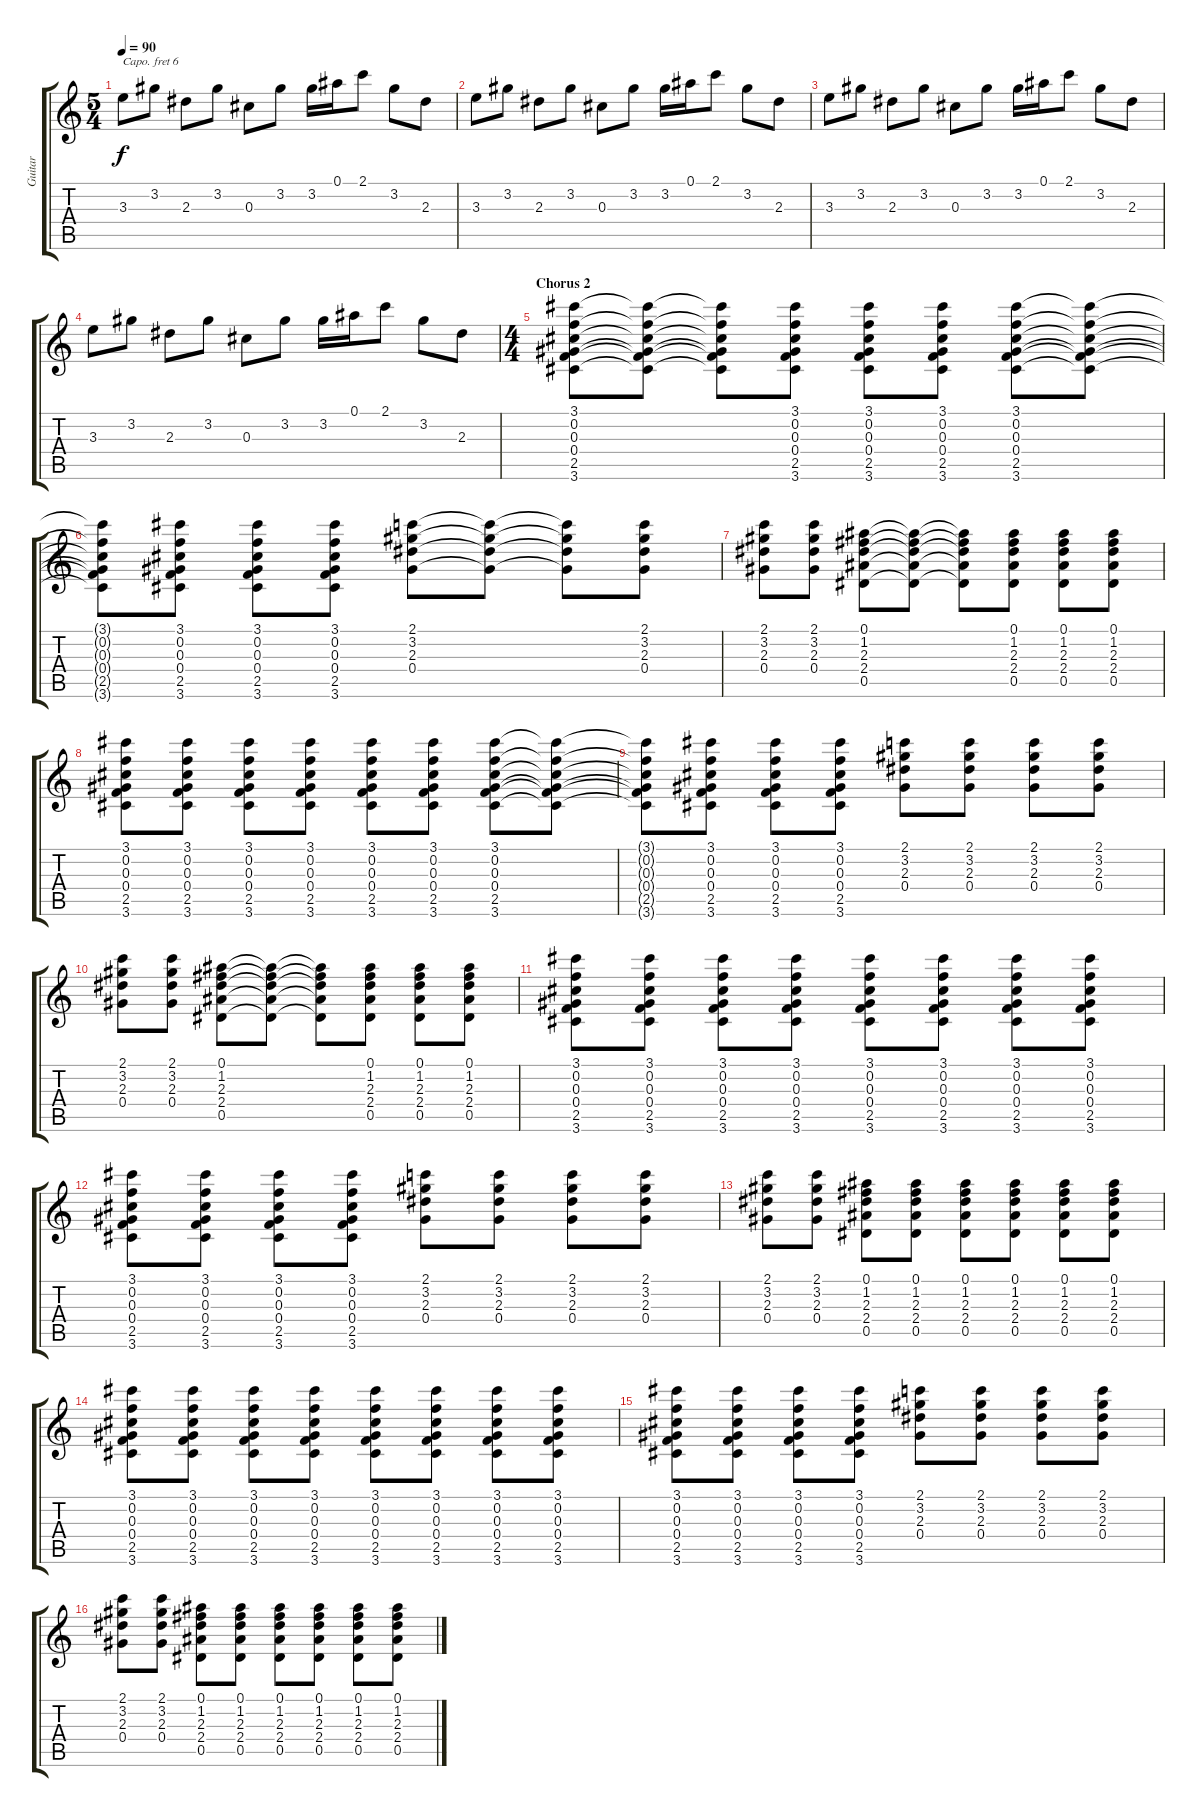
\track ("Guitar" "Guitar") {instrument acousticguitarnylon}
\staff {score tabs}
\capo 6
\tuning (E4 B3 G3 D3 A2 E2) {hide}
\ts (5 4)
\tempo 90
\clef g2
\ks c
3.3.8{dy f} 3.2.8 2.3.8 3.2.8 0.3.8 3.2.8 3.2.16 0.1.16 2.1.8 3.2.8 2.3.8 |
3.3.8 3.2.8 2.3.8 3.2.8 0.3.8 3.2.8 3.2.16 0.1.16 2.1.8 3.2.8 2.3.8 |
3.3.8 3.2.8 2.3.8 3.2.8 0.3.8 3.2.8 3.2.16 0.1.16 2.1.8 3.2.8 2.3.8 |
3.3.8 3.2.8 2.3.8 3.2.8 0.3.8 3.2.8 3.2.16 0.1.16 2.1.8 3.2.8 2.3.8 |
\ts (4 4)
\section ("" "Chorus 2")
(3.1 0.2 0.3 0.4 2.5 3.6).8 (3.1{t} 0.2{t} 0.3{t} 0.4{t} 2.5{t} 3.6{t}).8 (3.1{t} 0.2{t} 0.3{t} 0.4{t} 2.5{t} 3.6{t}).8 (3.1 0.2 0.3 0.4 2.5 3.6).8 (3.1 0.2 0.3 0.4 2.5 3.6).8 (3.1 0.2 0.3 0.4 2.5 3.6).8 (3.1 0.2 0.3 0.4 2.5 3.6).8 (3.1{t} 0.2{t} 0.3{t} 0.4{t} 2.5{t} 3.6{t}).8 |
(3.1{t} 0.2{t} 0.3{t} 0.4{t} 2.5{t} 3.6{t}).8 (3.1 0.2 0.3 0.4 2.5 3.6).8 (3.1 0.2 0.3 0.4 2.5 3.6).8 (3.1 0.2 0.3 0.4 2.5 3.6).8 (2.1 3.2 2.3 0.4).8 (2.1{t} 3.2{t} 2.3{t} 0.4{t}).8 (2.1{t} 3.2{t} 2.3{t} 0.4{t}).8 (2.1 3.2 2.3 0.4).8 |
(2.1 3.2 2.3 0.4).8 (2.1 3.2 2.3 0.4).8 (0.1 1.2 2.3 2.4 0.5).8 (0.1{t} 1.2{t} 2.3{t} 2.4{t} 0.5{t}).8 (0.1{t} 1.2{t} 2.3{t} 2.4{t} 0.5{t}).8 (0.1 1.2 2.3 2.4 0.5).8 (0.1 1.2 2.3 2.4 0.5).8 (0.1 1.2 2.3 2.4 0.5).8 |
(3.1 0.2 0.3 0.4 2.5 3.6).8 (3.1 0.2 0.3 0.4 2.5 3.6).8 (3.1 0.2 0.3 0.4 2.5 3.6).8 (3.1 0.2 0.3 0.4 2.5 3.6).8 (3.1 0.2 0.3 0.4 2.5 3.6).8 (3.1 0.2 0.3 0.4 2.5 3.6).8 (3.1 0.2 0.3 0.4 2.5 3.6).8 (3.1{t} 0.2{t} 0.3{t} 0.4{t} 2.5{t} 3.6{t}).8 |
(3.1{t} 0.2{t} 0.3{t} 0.4{t} 2.5{t} 3.6{t}).8 (3.1 0.2 0.3 0.4 2.5 3.6).8 (3.1 0.2 0.3 0.4 2.5 3.6).8 (3.1 0.2 0.3 0.4 2.5 3.6).8 (2.1 3.2 2.3 0.4).8 (2.1 3.2 2.3 0.4).8 (2.1 3.2 2.3 0.4).8 (2.1 3.2 2.3 0.4).8 |
(2.1 3.2 2.3 0.4).8 (2.1 3.2 2.3 0.4).8 (0.1 1.2 2.3 2.4 0.5).8 (0.1{t} 1.2{t} 2.3{t} 2.4{t} 0.5{t}).8 (0.1{t} 1.2{t} 2.3{t} 2.4{t} 0.5{t}).8 (0.1 1.2 2.3 2.4 0.5).8 (0.1 1.2 2.3 2.4 0.5).8 (0.1 1.2 2.3 2.4 0.5).8 |
(3.1 0.2 0.3 0.4 2.5 3.6).8 (3.1 0.2 0.3 0.4 2.5 3.6).8 (3.1 0.2 0.3 0.4 2.5 3.6).8 (3.1 0.2 0.3 0.4 2.5 3.6).8 (3.1 0.2 0.3 0.4 2.5 3.6).8 (3.1 0.2 0.3 0.4 2.5 3.6).8 (3.1 0.2 0.3 0.4 2.5 3.6).8 (3.1 0.2 0.3 0.4 2.5 3.6).8 |
(3.1 0.2 0.3 0.4 2.5 3.6).8 (3.1 0.2 0.3 0.4 2.5 3.6).8 (3.1 0.2 0.3 0.4 2.5 3.6).8 (3.1 0.2 0.3 0.4 2.5 3.6).8 (2.1 3.2 2.3 0.4).8 (2.1 3.2 2.3 0.4).8 (2.1 3.2 2.3 0.4).8 (2.1 3.2 2.3 0.4).8 |
(2.1 3.2 2.3 0.4).8 (2.1 3.2 2.3 0.4).8 (0.1 1.2 2.3 2.4 0.5).8 (0.1 1.2 2.3 2.4 0.5).8 (0.1 1.2 2.3 2.4 0.5).8 (0.1 1.2 2.3 2.4 0.5).8 (0.1 1.2 2.3 2.4 0.5).8 (0.1 1.2 2.3 2.4 0.5).8 |
(3.1 0.2 0.3 0.4 2.5 3.6).8 (3.1 0.2 0.3 0.4 2.5 3.6).8 (3.1 0.2 0.3 0.4 2.5 3.6).8 (3.1 0.2 0.3 0.4 2.5 3.6).8 (3.1 0.2 0.3 0.4 2.5 3.6).8 (3.1 0.2 0.3 0.4 2.5 3.6).8 (3.1 0.2 0.3 0.4 2.5 3.6).8 (3.1 0.2 0.3 0.4 2.5 3.6).8 |
(3.1 0.2 0.3 0.4 2.5 3.6).8 (3.1 0.2 0.3 0.4 2.5 3.6).8 (3.1 0.2 0.3 0.4 2.5 3.6).8 (3.1 0.2 0.3 0.4 2.5 3.6).8 (2.1 3.2 2.3 0.4).8 (2.1 3.2 2.3 0.4).8 (2.1 3.2 2.3 0.4).8 (2.1 3.2 2.3 0.4).8 |
(2.1 3.2 2.3 0.4).8 (2.1 3.2 2.3 0.4).8 (0.1 1.2 2.3 2.4 0.5).8 (0.1 1.2 2.3 2.4 0.5).8 (0.1 1.2 2.3 2.4 0.5).8 (0.1 1.2 2.3 2.4 0.5).8 (0.1 1.2 2.3 2.4 0.5).8 (0.1 1.2 2.3 2.4 0.5).8
